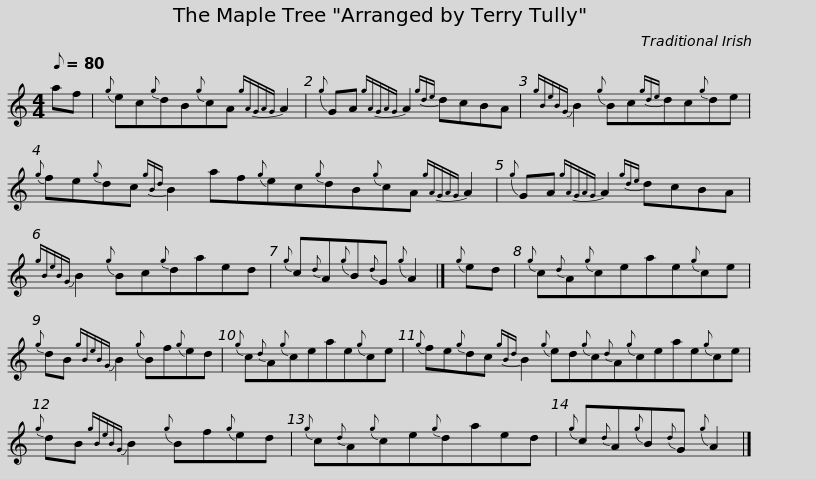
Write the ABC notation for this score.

X:1
L:1/8
Q:1/8=80
M:4/4
I:linebreak $
K:C
V:1 treble
V:1
 af |{g} ec{g}dB{g}cA{gAGAG} A2 |{g} GA{gAGAG} A2{gde} dcBA |{gBeBG} B2{g} Bc{gde}dc{g}de |${g} fe{g}dc{gBd} B2 af{g}ec{g}dB{g}cA{gAGAG} A2 | %5
{g} GA{gAGAG} A2{gde} dcBA |${gBeBG} B2{g} Bc{g}daed |{g} c{d}A{g}B{d}G{g} A2 |]{g} ed |{g} c{d}A{g}ceae{g}ce |$ %10
{g} dB{gBeBG} B2{g} Bf{g}ed |{g} c{d}A{g}ceae{g}ce |${g} fe{g}dc{gBd} B2{g} ed{g}c{d}A{g}ceae{g}ce |{g} dB{gBeBG} B2{g} Bf{g}ed |${g} c{d}A{g}ce{g}daed | %15
{g} c{d}A{g}B{d}G{g} A2 |] %16
